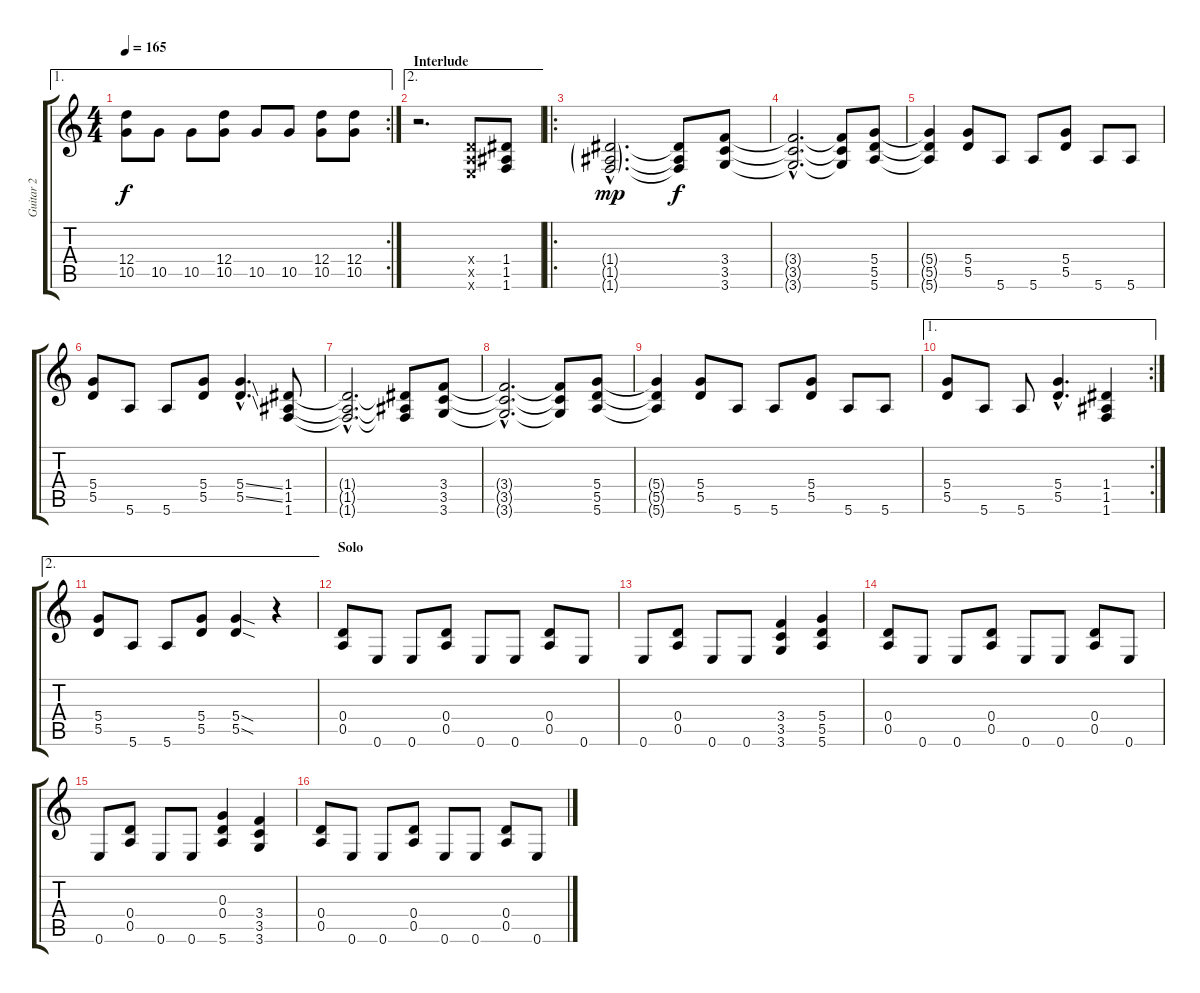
\track ("Guitar 2" "Guitar 2") {instrument distortionguitar}
\staff {score tabs}
\tuning (E4 B3 G3 D3 A2 E2) {hide}
\ae 1
\rc 2
\ts (4 4)
\tempo 165
\clef g2
\ks c
(12.4 10.5).8{dy f} 10.5.8 10.5.8 (12.4 10.5).8 10.5.8 10.5.8 (12.4 10.5).8 (12.4 10.5).8 |
\ae 2
\section ("" "Interlude")
r.2{d} (0.4{x} 0.5{x} 0.6{x}).8 (1.4 1.5 1.6).8 |
\ro
(1.4{g hac} 1.5{g hac} 1.6{g hac}).2{d dy mp} (1.4{t} 1.5{t} 1.6{t}).8{dy f} (3.4 3.5 3.6).8 |
(3.4{hac t} 3.5{hac t} 3.6{hac t}).2{d} (3.4{t} 3.5{t} 3.6{t}).8 (5.4 5.5 5.6).8 |
(5.4{t} 5.5{t} 5.6{t}).4 (5.4 5.5).8 5.6.8 5.6.8 (5.4 5.5).8 5.6.8 5.6.8 |
(5.4 5.5).8 5.6.8 5.6.8 (5.4 5.5).8 (5.4{ss hac} 5.5{ss hac}).4{d} (1.4 1.5 1.6).8 |
(1.4{hac t} 1.5{hac t} 1.6{hac t}).2{d} (1.4{t} 1.5{t} 1.6{t}).8 (3.4 3.5 3.6).8 |
(3.4{hac t} 3.5{hac t} 3.6{hac t}).2{d} (3.4{t} 3.5{t} 3.6{t}).8 (5.4 5.5 5.6).8 |
(5.4{t} 5.5{t} 5.6{t}).4 (5.4 5.5).8 5.6.8 5.6.8 (5.4 5.5).8 5.6.8 5.6.8 |
\ae 1
\rc 2
(5.4 5.5).8 5.6.8 5.6.8 (5.4{hac} 5.5{hac}).4{d} (1.4 1.5 1.6).4 |
\ae 2
(5.4 5.5).8 5.6.8 5.6.8 (5.4 5.5).8 (5.4{sod} 5.5{sod}).4 r.4 |
\section ("" "Solo")
(0.4 0.5).8 0.6.8 0.6.8 (0.4 0.5).8 0.6.8 0.6.8 (0.4 0.5).8 0.6.8 |
0.6.8 (0.4 0.5).8 0.6.8 0.6.8 (3.4 3.5 3.6).4 (5.4 5.5 5.6).4 |
(0.4 0.5).8 0.6.8 0.6.8 (0.4 0.5).8 0.6.8 0.6.8 (0.4 0.5).8 0.6.8 |
0.6.8 (0.4 0.5).8 0.6.8 0.6.8 (0.3 0.4 5.6).4 (3.4 3.5 3.6).4 |
(0.4 0.5).8 0.6.8 0.6.8 (0.4 0.5).8 0.6.8 0.6.8 (0.4 0.5).8 0.6.8
